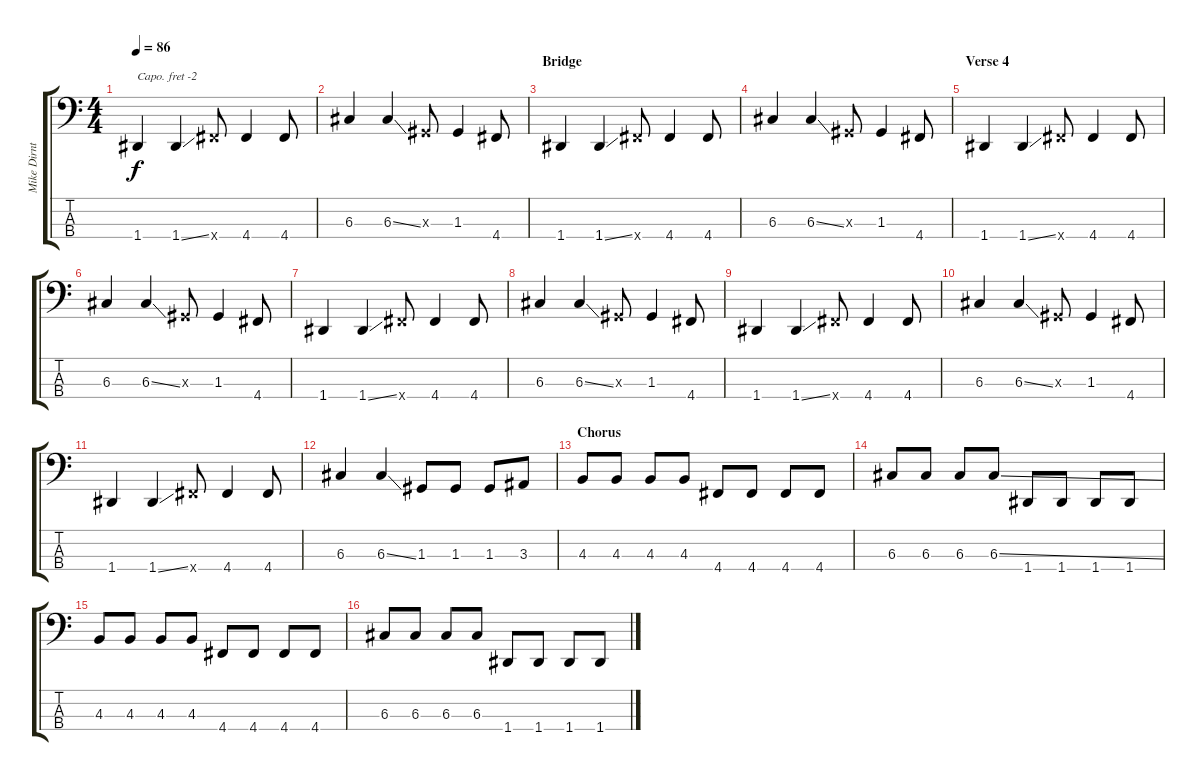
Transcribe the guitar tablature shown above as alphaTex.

\track ("Mike Dirnt (Bass)" "Mike Dirnt") {instrument electricbasspick}
\staff {score tabs}
\capo -2
\tuning (G2 D2 A1 E1) {hide}
\ts (4 4)
\tempo 86
\clef f4
\ks c
1.4.4{dy f} 1.4{ss}.4 4.4{x}.8 4.4.4 4.4.8 |
6.3.4 6.3{ss}.4 1.3{x}.8 1.3.4 4.4.8 |
\section ("" "Bridge")
1.4.4 1.4{ss}.4 4.4{x}.8 4.4.4 4.4.8 |
6.3.4 6.3{ss}.4 1.3{x}.8 1.3.4 4.4.8 |
\section ("" "Verse 4")
1.4.4 1.4{ss}.4 4.4{x}.8 4.4.4 4.4.8 |
6.3.4 6.3{ss}.4 1.3{x}.8 1.3.4 4.4.8 |
1.4.4 1.4{ss}.4 4.4{x}.8 4.4.4 4.4.8 |
6.3.4 6.3{ss}.4 1.3{x}.8 1.3.4 4.4.8 |
1.4.4 1.4{ss}.4 4.4{x}.8 4.4.4 4.4.8 |
6.3.4 6.3{ss}.4 1.3{x}.8 1.3.4 4.4.8 |
1.4.4 1.4{ss}.4 4.4{x}.8 4.4.4 4.4.8 |
6.3.4 6.3{ss}.4 1.3.8 1.3.8 1.3.8 3.3.8 |
\section ("" "Chorus")
4.3.8 4.3.8 4.3.8 4.3.8 4.4.8 4.4.8 4.4.8 4.4.8 |
6.3.8 6.3.8 6.3.8 6.3{ss}.8 1.4.8 1.4.8 1.4.8 1.4.8 |
4.3.8 4.3.8 4.3.8 4.3.8 4.4.8 4.4.8 4.4.8 4.4.8 |
6.3.8 6.3.8 6.3.8 6.3{ss}.8 1.4.8 1.4.8 1.4.8 1.4.8
